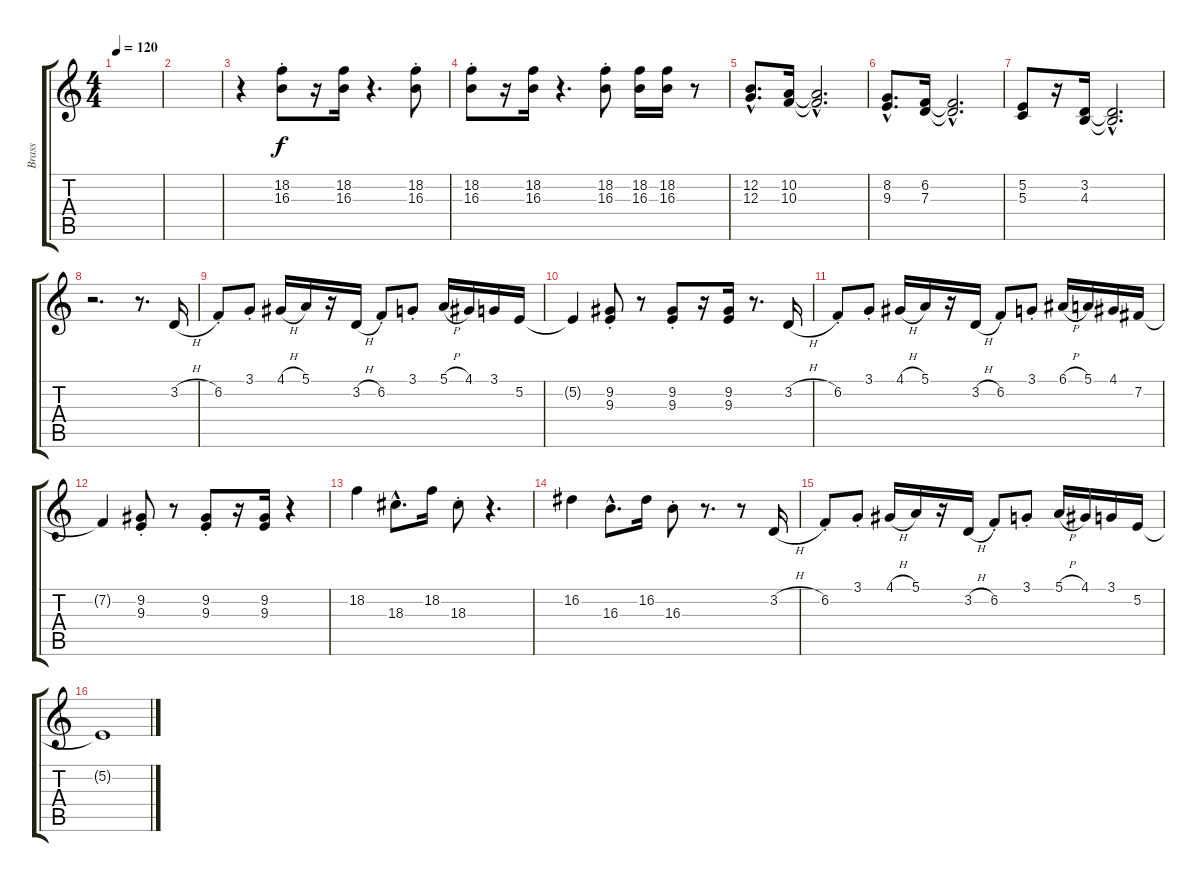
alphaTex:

\track ("Brass" "Brass") {instrument trombone}
\staff {score tabs}
\tuning (E4 B3 G3 D3 A2 E2) {hide}
\ts (4 4)
\tempo 120
\clef g2
\ks c
|
|
r.4 (18.2{st} 16.3{st}).8 r.16 (18.2 16.3).16 r.4{d} (18.2{st} 16.3{st}).8 |
(18.2{st} 16.3{st}).8 r.16 (18.2 16.3).16 r.4{d} (18.2{st} 16.3{st}).8 (18.2 16.3).16 (18.2 16.3).16 r.8 |
(12.2{hac} 12.3{hac}).8{d} (10.2 10.3).16 (10.2{hac t} 10.3{hac t}).2{d} |
(8.2{hac} 9.3{hac}).8{d} (6.2 7.3).16 (6.2{hac t} 7.3{hac t}).2{d} |
(5.2 5.3).8 r.16 (3.2 4.3).16 (3.2{hac t} 4.3{hac t}).2{d} |
r.2{d} r.8{d} 3.2{h}.16 |
6.2{st}.8 3.1{st}.8 4.1{h}.16 5.1.16 r.16 3.2{h}.16 6.2{st}.8 3.1{st}.8 5.1{h}.16 4.1.16 3.1.16 5.2.16 |
5.2{t}.4 (9.2{st} 9.3{st}).8 r.8 (9.2{st} 9.3{st}).8 r.16 (9.2 9.3).16 r.8{d} 3.2{h}.16 |
6.2{st}.8 3.1{st}.8 4.1{h}.16 5.1.16 r.16 3.2{h}.16 6.2{st}.8 3.1{st}.8 6.1{h}.16 5.1.16 4.1.16 7.2.16 |
7.2{t}.4 (9.2{st} 9.3{st}).8 r.8 (9.2{st} 9.3{st}).8 r.16 (9.2 9.3).16 r.4 |
18.2.4 18.3{hac}.8{d} 18.2.16 18.3{st}.8 r.4{d} |
16.2.4 16.3{hac}.8{d} 16.2.16 16.3{st}.8 r.8{d} r.8 3.2{h}.16 |
6.2{st}.8 3.1{st}.8 4.1{h}.16 5.1.16 r.16 3.2{h}.16 6.2{st}.8 3.1{st}.8 5.1{h}.16 4.1.16 3.1.16 5.2.16 |
5.2{t}.1
